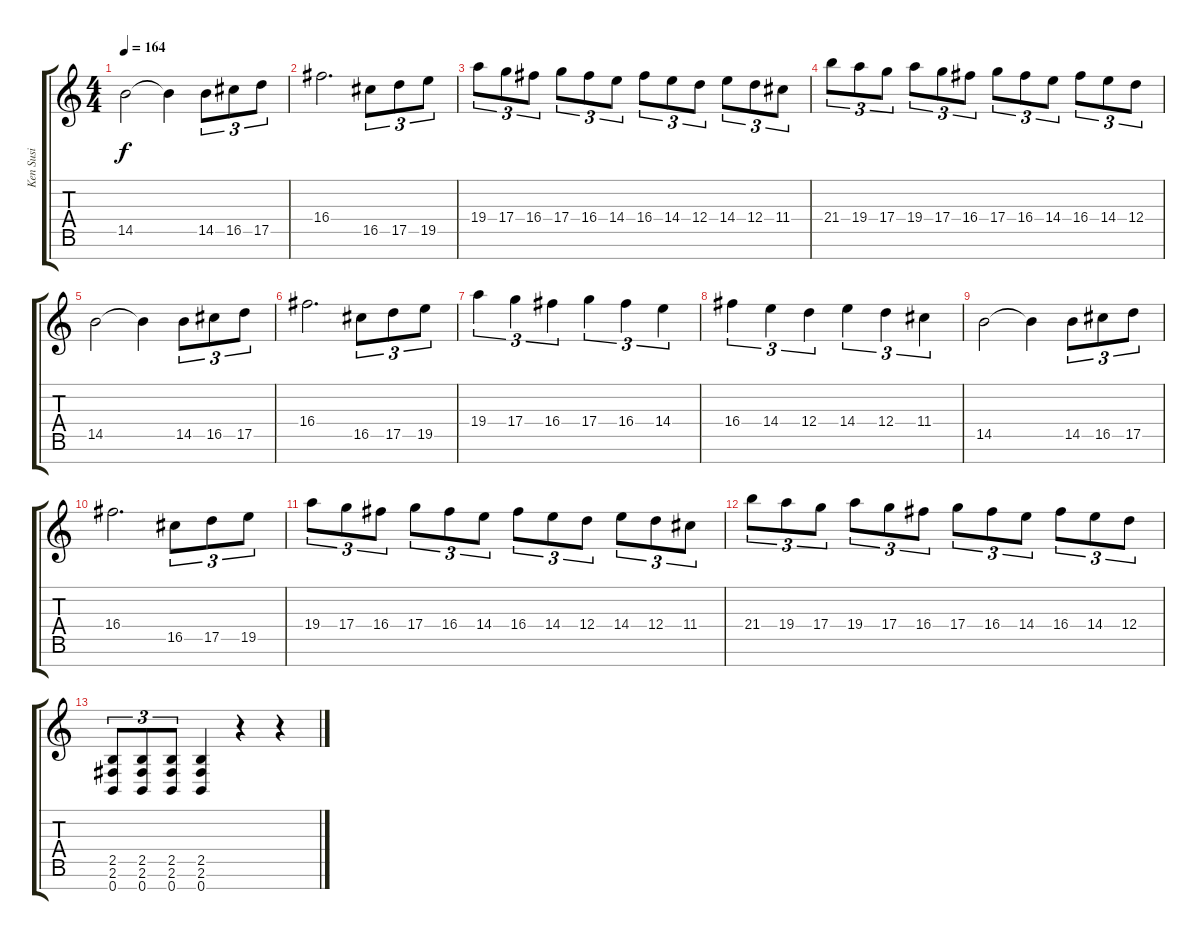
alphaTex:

\track ("Ken Susi" "Ken Susi") {instrument overdrivenguitar}
\staff {score tabs}
\tuning (E4 B3 G3 D3 A2 E2 B1) {hide}
\ts (4 4)
\tempo 164
\clef g2
\ks c
14.5.2{dy f} 14.5{t}.4 14.5.8{tu (3 2)} 16.5.8{tu (3 2)} 17.5.8{tu (3 2)} |
16.4.2{d} 16.5.8{tu (3 2)} 17.5.8{tu (3 2)} 19.5.8{tu (3 2)} |
19.4.8{tu (3 2)} 17.4.8{tu (3 2)} 16.4.8{tu (3 2)} 17.4.8{tu (3 2)} 16.4.8{tu (3 2)} 14.4.8{tu (3 2)} 16.4.8{tu (3 2)} 14.4.8{tu (3 2)} 12.4.8{tu (3 2)} 14.4.8{tu (3 2)} 12.4.8{tu (3 2)} 11.4.8{tu (3 2)} |
21.4.8{tu (3 2)} 19.4.8{tu (3 2)} 17.4.8{tu (3 2)} 19.4.8{tu (3 2)} 17.4.8{tu (3 2)} 16.4.8{tu (3 2)} 17.4.8{tu (3 2)} 16.4.8{tu (3 2)} 14.4.8{tu (3 2)} 16.4.8{tu (3 2)} 14.4.8{tu (3 2)} 12.4.8{tu (3 2)} |
14.5.2 14.5{t}.4 14.5.8{tu (3 2)} 16.5.8{tu (3 2)} 17.5.8{tu (3 2)} |
16.4.2{d} 16.5.8{tu (3 2)} 17.5.8{tu (3 2)} 19.5.8{tu (3 2)} |
19.4.4{tu (3 2)} 17.4.4{tu (3 2)} 16.4.4{tu (3 2)} 17.4.4{tu (3 2)} 16.4.4{tu (3 2)} 14.4.4{tu (3 2)} |
16.4.4{tu (3 2)} 14.4.4{tu (3 2)} 12.4.4{tu (3 2)} 14.4.4{tu (3 2)} 12.4.4{tu (3 2)} 11.4.4{tu (3 2)} |
14.5.2 14.5{t}.4 14.5.8{tu (3 2)} 16.5.8{tu (3 2)} 17.5.8{tu (3 2)} |
16.4.2{d} 16.5.8{tu (3 2)} 17.5.8{tu (3 2)} 19.5.8{tu (3 2)} |
19.4.8{tu (3 2)} 17.4.8{tu (3 2)} 16.4.8{tu (3 2)} 17.4.8{tu (3 2)} 16.4.8{tu (3 2)} 14.4.8{tu (3 2)} 16.4.8{tu (3 2)} 14.4.8{tu (3 2)} 12.4.8{tu (3 2)} 14.4.8{tu (3 2)} 12.4.8{tu (3 2)} 11.4.8{tu (3 2)} |
21.4.8{tu (3 2)} 19.4.8{tu (3 2)} 17.4.8{tu (3 2)} 19.4.8{tu (3 2)} 17.4.8{tu (3 2)} 16.4.8{tu (3 2)} 17.4.8{tu (3 2)} 16.4.8{tu (3 2)} 14.4.8{tu (3 2)} 16.4.8{tu (3 2)} 14.4.8{tu (3 2)} 12.4.8{tu (3 2)} |
(2.5 2.6 0.7).8{tu (3 2)} (2.5 2.6 0.7).8{tu (3 2)} (2.5 2.6 0.7).8{tu (3 2)} (2.5 2.6 0.7).4 r.4 r.4
